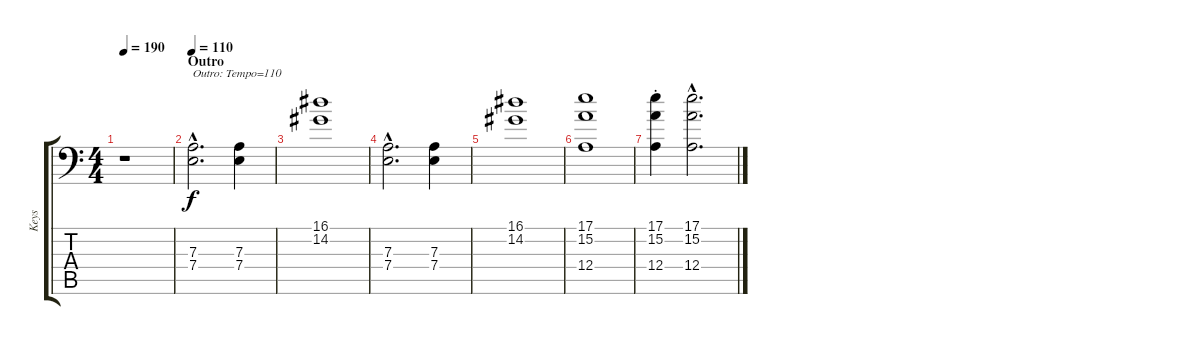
\track ("Keys" "Keys") {instrument choiraahs}
\staff {score tabs}
\tuning (B3 Gb3 D3 A2 E2 A1) {hide}
\ts (4 4)
\tempo 190
\clef f4
\ks c
r.1{dy f} |
\section ("" "Outro")
\tempo 110
(7.3{hac} 7.4{hac}).2{d txt "Outro: Tempo=110"} (7.3 7.4).4 |
(16.1 14.2).1 |
(7.3{hac} 7.4{hac}).2{d} (7.3 7.4).4 |
(16.1 14.2).1 |
(17.1 15.2 12.4).1{instrument brasssection} |
(17.1{st} 15.2{st} 12.4{st}).4 (17.1{hac} 15.2{hac} 12.4{hac}).2{d}
